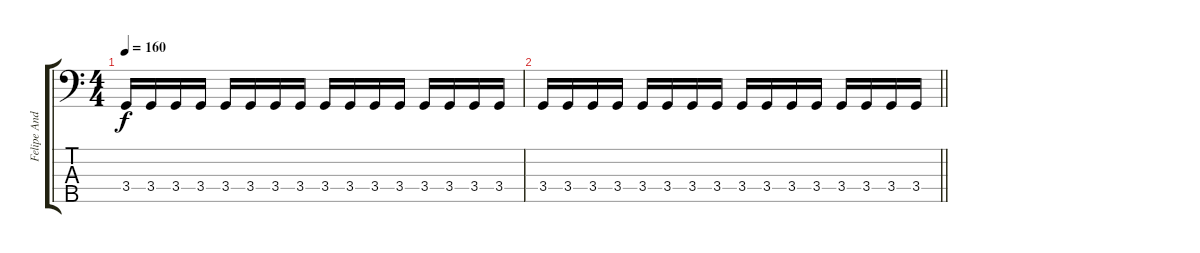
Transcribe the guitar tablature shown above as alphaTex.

\track ("Felipe Andreoli" "Felipe And") {instrument electricbassfinger}
\staff {score tabs}
\tuning (G2 D2 A1 E1 B0) {hide}
\ts (4 4)
\tempo 160
\clef f4
\ks c
3.4.16{dy f} 3.4.16 3.4.16 3.4.16 3.4.16 3.4.16 3.4.16 3.4.16 3.4.16 3.4.16 3.4.16 3.4.16 3.4.16 3.4.16 3.4.16 3.4.16 |
\barLineRight lightlight
3.4.16 3.4.16 3.4.16 3.4.16 3.4.16 3.4.16 3.4.16 3.4.16 3.4.16 3.4.16 3.4.16 3.4.16 3.4.16 3.4.16 3.4.16 3.4.16
